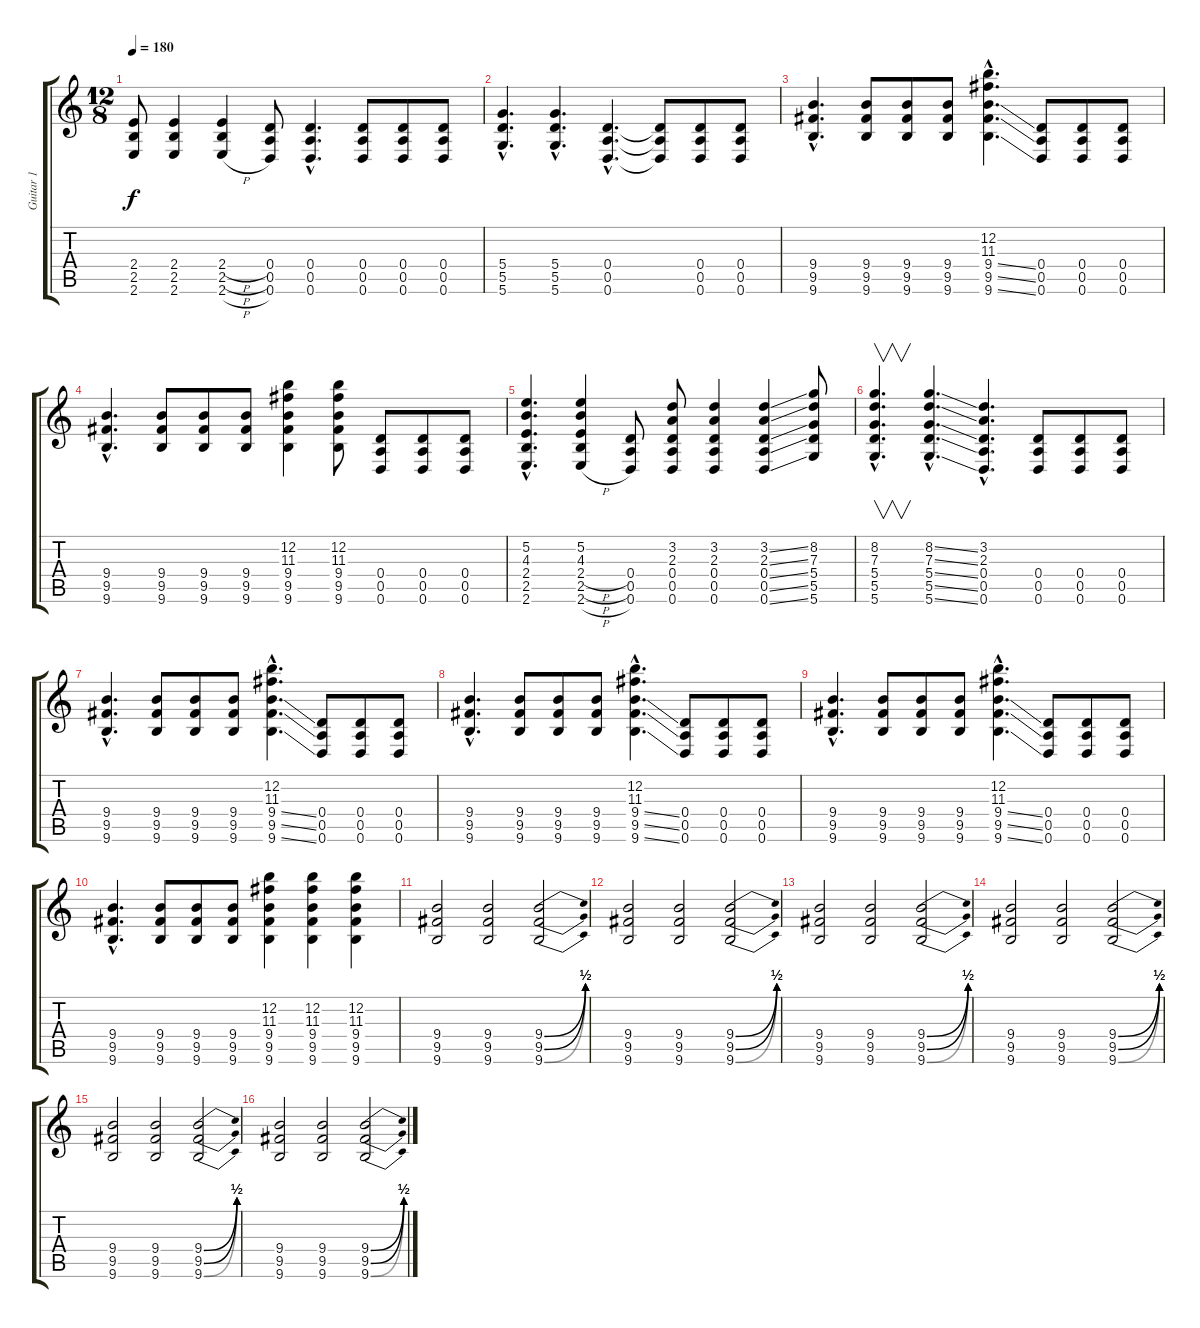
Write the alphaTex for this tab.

\track ("Guitar 1" "Guitar 1") {instrument distortionguitar}
\staff {score tabs}
\tuning (E4 B3 G3 D3 A2 D2) {hide}
\ts (12 8)
\tempo 180
\clef g2
\ks c
(2.4 2.5 2.6).8{dy f} (2.4 2.5 2.6).4 (2.4{h} 2.5{h} 2.6{h}).4 (0.4 0.5 0.6).8 (0.4{hac} 0.5{hac} 0.6{hac}).4{d} (0.4 0.5 0.6).8 (0.4 0.5 0.6).8 (0.4 0.5 0.6).8 |
(5.4{hac} 5.5{hac} 5.6{hac}).4{d} (5.4{hac} 5.5{hac} 5.6{hac}).4{d} (0.4{hac} 0.5{hac} 0.6{hac}).4{d} (0.4{t} 0.5{t} 0.6{t}).8 (0.4 0.5 0.6).8 (0.4 0.5 0.6).8 |
(9.4{hac} 9.5{hac} 9.6{hac}).4{d} (9.4 9.5 9.6).8 (9.4 9.5 9.6).8 (9.4 9.5 9.6).8 (12.2{hac} 11.3{hac} 9.4{ss hac} 9.5{ss hac} 9.6{ss hac}).4{d} (0.4 0.5 0.6).8 (0.4 0.5 0.6).8 (0.4 0.5 0.6).8 |
(9.4{hac} 9.5{hac} 9.6{hac}).4{d} (9.4 9.5 9.6).8 (9.4 9.5 9.6).8 (9.4 9.5 9.6).8 (12.2 11.3 9.4 9.5 9.6).4 (12.2 11.3 9.4 9.5 9.6).8 (0.4 0.5 0.6).8 (0.4 0.5 0.6).8 (0.4 0.5 0.6).8 |
(5.2{hac} 4.3{hac} 2.4{hac} 2.5{hac} 2.6{hac}).4{d} (5.2 4.3 2.4{h} 2.5{h} 2.6{h}).4 (0.4 0.5 0.6).8 (3.2 2.3 0.4 0.5 0.6).8 (3.2 2.3 0.4 0.5 0.6).4 (3.2{ss} 2.3{ss} 0.4{ss} 0.5{ss} 0.6{ss}).4 (8.2 7.3 5.4 5.5 5.6).8 |
(8.2{hac} 7.3{hac} 5.4{hac} 5.5{hac} 5.6{hac}).4{v d} (8.2{ss hac} 7.3{ss hac} 5.4{ss hac} 5.5{ss hac} 5.6{ss hac}).4{d} (3.2{hac} 2.3{hac} 0.4{hac} 0.5{hac} 0.6{hac}).4{d} (0.4 0.5 0.6).8 (0.4 0.5 0.6).8 (0.4 0.5 0.6).8 |
(9.4{hac} 9.5{hac} 9.6{hac}).4{d} (9.4 9.5 9.6).8 (9.4 9.5 9.6).8 (9.4 9.5 9.6).8 (12.2{hac} 11.3{hac} 9.4{ss hac} 9.5{ss hac} 9.6{ss hac}).4{d} (0.4 0.5 0.6).8 (0.4 0.5 0.6).8 (0.4 0.5 0.6).8 |
(9.4{hac} 9.5{hac} 9.6{hac}).4{d} (9.4 9.5 9.6).8 (9.4 9.5 9.6).8 (9.4 9.5 9.6).8 (12.2{hac} 11.3{hac} 9.4{ss hac} 9.5{ss hac} 9.6{ss hac}).4{d} (0.4 0.5 0.6).8 (0.4 0.5 0.6).8 (0.4 0.5 0.6).8 |
(9.4{hac} 9.5{hac} 9.6{hac}).4{d} (9.4 9.5 9.6).8 (9.4 9.5 9.6).8 (9.4 9.5 9.6).8 (12.2{hac} 11.3{hac} 9.4{ss hac} 9.5{ss hac} 9.6{ss hac}).4{d} (0.4 0.5 0.6).8 (0.4 0.5 0.6).8 (0.4 0.5 0.6).8 |
(9.4{hac} 9.5{hac} 9.6{hac}).4{d} (9.4 9.5 9.6).8 (9.4 9.5 9.6).8 (9.4 9.5 9.6).8 (12.2 11.3 9.4 9.5 9.6).4 (12.2 11.3 9.4 9.5 9.6).4 (12.2 11.3 9.4 9.5 9.6).4 |
(9.4 9.5 9.6).2 (9.4 9.5 9.6).2 (9.4{be (bend 0 0 60 2)} 9.5{be (bend 0 0 60 2)} 9.6{be (bend 0 0 60 2)}).2 |
(9.4 9.5 9.6).2 (9.4 9.5 9.6).2 (9.4{be (bend 0 0 60 2)} 9.5{be (bend 0 0 60 2)} 9.6{be (bend 0 0 60 2)}).2 |
(9.4 9.5 9.6).2 (9.4 9.5 9.6).2 (9.4{be (bend 0 0 60 2)} 9.5{be (bend 0 0 60 2)} 9.6{be (bend 0 0 60 2)}).2 |
(9.4 9.5 9.6).2 (9.4 9.5 9.6).2 (9.4{be (bend 0 0 60 2)} 9.5{be (bend 0 0 60 2)} 9.6{be (bend 0 0 60 2)}).2 |
(9.4 9.5 9.6).2 (9.4 9.5 9.6).2 (9.4{be (bend 0 0 60 2)} 9.5{be (bend 0 0 60 2)} 9.6{be (bend 0 0 60 2)}).2 |
(9.4 9.5 9.6).2 (9.4 9.5 9.6).2 (9.4{be (bend 0 0 60 2)} 9.5{be (bend 0 0 60 2)} 9.6{be (bend 0 0 60 2)}).2
